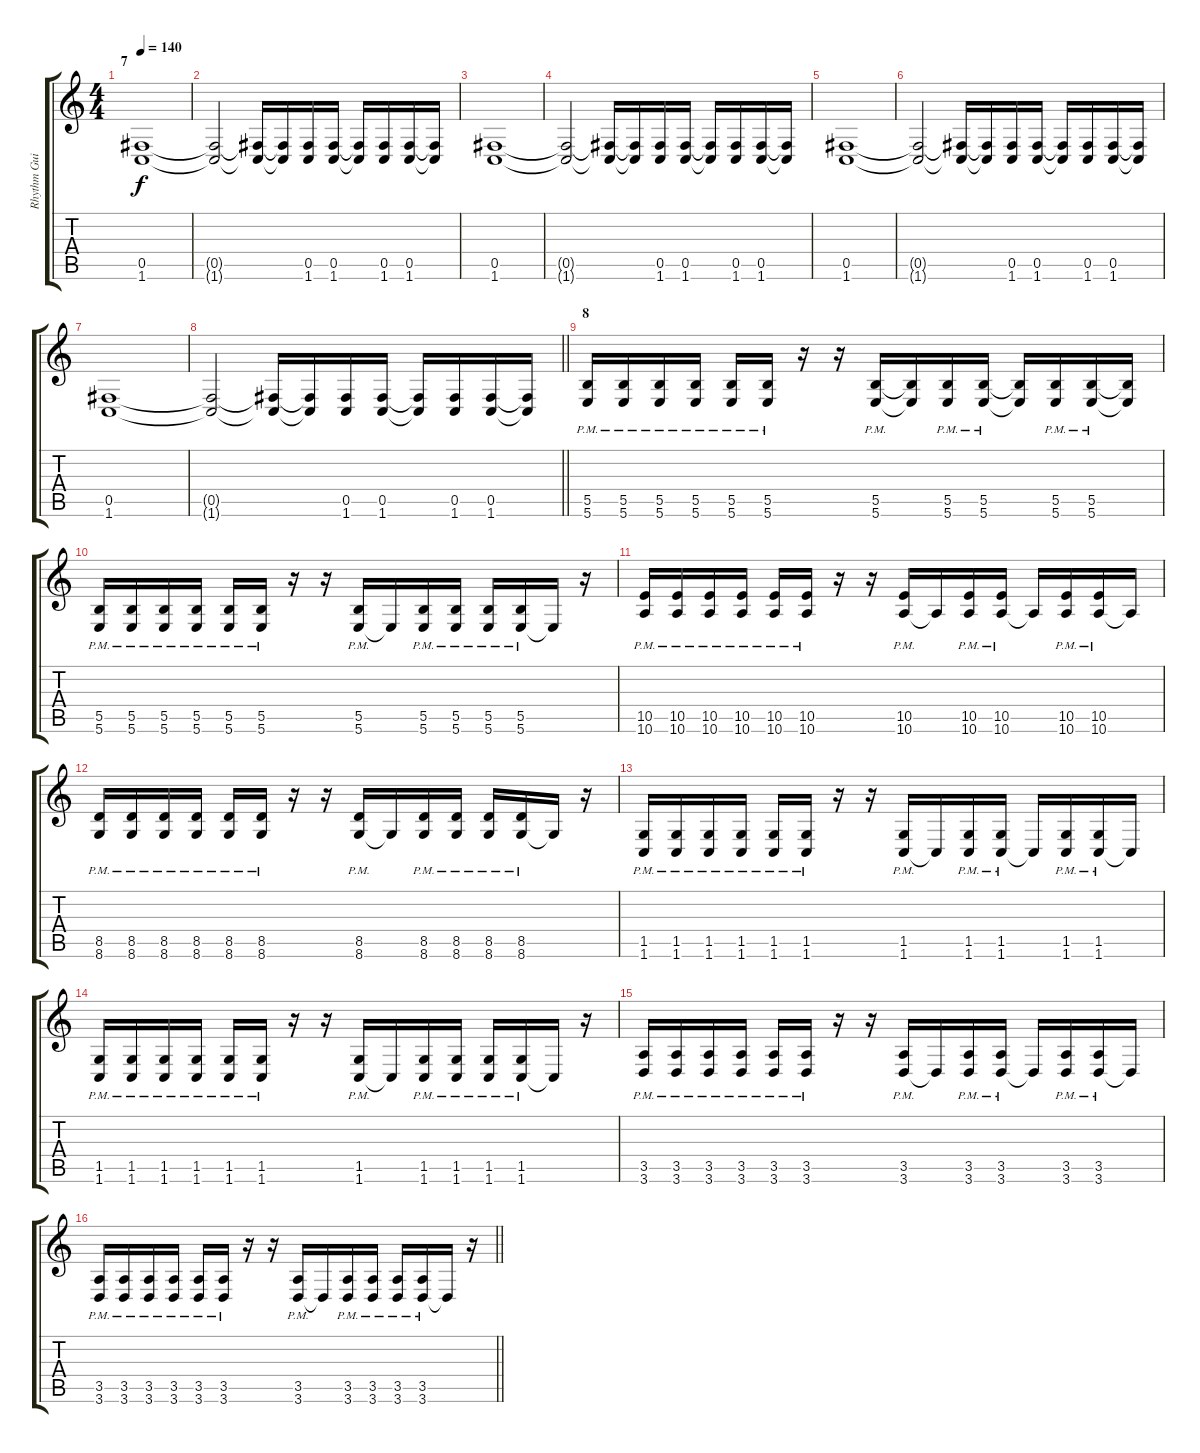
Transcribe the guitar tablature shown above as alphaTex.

\track ("Rhythm Guitar 2" "Rhythm Gui") {instrument distortionguitar}
\staff {score tabs}
\tuning (Db4 Ab3 E3 B2 Gb2 B1) {hide}
\ts (4 4)
\section ("" "7")
\tempo 140
\clef g2
\ks c
(0.5 1.6).1{dy f} |
(0.5{t} 1.6{t}).2 (0.5{t} 1.6{t}).16 (0.5{t} 1.6{t}).16 (0.5 1.6).16 (0.5 1.6).16 (0.5{t} 1.6{t}).16 (0.5 1.6).16 (0.5 1.6).16 (0.5{t} 1.6{t}).16 |
(0.5 1.6).1 |
(0.5{t} 1.6{t}).2 (0.5{t} 1.6{t}).16 (0.5{t} 1.6{t}).16 (0.5 1.6).16 (0.5 1.6).16 (0.5{t} 1.6{t}).16 (0.5 1.6).16 (0.5 1.6).16 (0.5{t} 1.6{t}).16 |
(0.5 1.6).1 |
(0.5{t} 1.6{t}).2 (0.5{t} 1.6{t}).16 (0.5{t} 1.6{t}).16 (0.5 1.6).16 (0.5 1.6).16 (0.5{t} 1.6{t}).16 (0.5 1.6).16 (0.5 1.6).16 (0.5{t} 1.6{t}).16 |
(0.5 1.6).1 |
\barLineRight lightlight
(0.5{t} 1.6{t}).2 (0.5{t} 1.6{t}).16 (0.5{t} 1.6{t}).16 (0.5 1.6).16 (0.5 1.6).16 (0.5{t} 1.6{t}).16 (0.5 1.6).16 (0.5 1.6).16 (0.5{t} 1.6{t}).16 |
\section ("" "8")
(5.5{pm} 5.6{pm}).16{instrument distortionguitar} (5.5{pm} 5.6{pm}).16 (5.5{pm} 5.6{pm}).16 (5.5{pm} 5.6{pm}).16 (5.5{pm} 5.6{pm}).16 (5.5{pm} 5.6{pm}).16 r.16 r.16 (5.5{pm} 5.6{pm}).16 (5.5{t} 5.6{t}).16 (5.5{pm} 5.6{pm}).16 (5.5{pm} 5.6{pm}).16 (5.5{t} 5.6{t}).16 (5.5{pm} 5.6{pm}).16 (5.5{pm} 5.6{pm}).16 (5.5{t} 5.6{t}).16 |
(5.5{pm} 5.6{pm}).16 (5.5{pm} 5.6{pm}).16 (5.5{pm} 5.6{pm}).16 (5.5{pm} 5.6{pm}).16 (5.5{pm} 5.6{pm}).16 (5.5{pm} 5.6{pm}).16 r.16 r.16 (5.5{pm} 5.6{pm}).16 5.6{t}.16 (5.5{pm} 5.6{pm}).16 (5.5{pm} 5.6{pm}).16 (5.5{pm} 5.6{pm}).16 (5.5{pm} 5.6{pm}).16 5.6{t}.16 r.16 |
(10.5{pm} 10.6{pm}).16 (10.5{pm} 10.6{pm}).16 (10.5{pm} 10.6{pm}).16 (10.5{pm} 10.6{pm}).16 (10.5{pm} 10.6{pm}).16 (10.5{pm} 10.6{pm}).16 r.16 r.16 (10.5{pm} 10.6{pm}).16 10.6{t}.16 (10.5{pm} 10.6{pm}).16 (10.5{pm} 10.6{pm}).16 10.6{t}.16 (10.5{pm} 10.6{pm}).16 (10.5{pm} 10.6{pm}).16 10.6{t}.16 |
(8.5{pm} 8.6{pm}).16 (8.5{pm} 8.6{pm}).16 (8.5{pm} 8.6{pm}).16 (8.5{pm} 8.6{pm}).16 (8.5{pm} 8.6{pm}).16 (8.5{pm} 8.6{pm}).16 r.16 r.16 (8.5{pm} 8.6{pm}).16 8.6{t}.16 (8.5{pm} 8.6{pm}).16 (8.5{pm} 8.6{pm}).16 (8.5{pm} 8.6{pm}).16 (8.5{pm} 8.6{pm}).16 8.6{t}.16 r.16 |
(1.5{pm} 1.6{pm}).16 (1.5{pm} 1.6{pm}).16 (1.5{pm} 1.6{pm}).16 (1.5{pm} 1.6{pm}).16 (1.5{pm} 1.6{pm}).16 (1.5{pm} 1.6{pm}).16 r.16 r.16 (1.5{pm} 1.6{pm}).16 1.6{t}.16 (1.5{pm} 1.6{pm}).16 (1.5{pm} 1.6{pm}).16 1.6{t}.16 (1.5{pm} 1.6{pm}).16 (1.5{pm} 1.6{pm}).16 1.6{t}.16 |
(1.5{pm} 1.6{pm}).16 (1.5{pm} 1.6{pm}).16 (1.5{pm} 1.6{pm}).16 (1.5{pm} 1.6{pm}).16 (1.5{pm} 1.6{pm}).16 (1.5{pm} 1.6{pm}).16 r.16 r.16 (1.5{pm} 1.6{pm}).16 1.6{t}.16 (1.5{pm} 1.6{pm}).16 (1.5{pm} 1.6{pm}).16 (1.5{pm} 1.6{pm}).16 (1.5{pm} 1.6{pm}).16 1.6{t}.16 r.16 |
(3.5{pm} 3.6{pm}).16 (3.5{pm} 3.6{pm}).16 (3.5{pm} 3.6{pm}).16 (3.5{pm} 3.6{pm}).16 (3.5{pm} 3.6{pm}).16 (3.5{pm} 3.6{pm}).16 r.16 r.16 (3.5{pm} 3.6{pm}).16 3.6{t}.16 (3.5{pm} 3.6{pm}).16 (3.5{pm} 3.6{pm}).16 3.6{t}.16 (3.5{pm} 3.6{pm}).16 (3.5{pm} 3.6{pm}).16 3.6{t}.16 |
\barLineRight lightlight
(3.5{pm} 3.6{pm}).16 (3.5{pm} 3.6{pm}).16 (3.5{pm} 3.6{pm}).16 (3.5{pm} 3.6{pm}).16 (3.5{pm} 3.6{pm}).16 (3.5{pm} 3.6{pm}).16 r.16 r.16 (3.5{pm} 3.6{pm}).16 3.6{t}.16 (3.5{pm} 3.6{pm}).16 (3.5{pm} 3.6{pm}).16 (3.5{pm} 3.6{pm}).16 (3.5{pm} 3.6{pm}).16 3.6{t}.16 r.16
